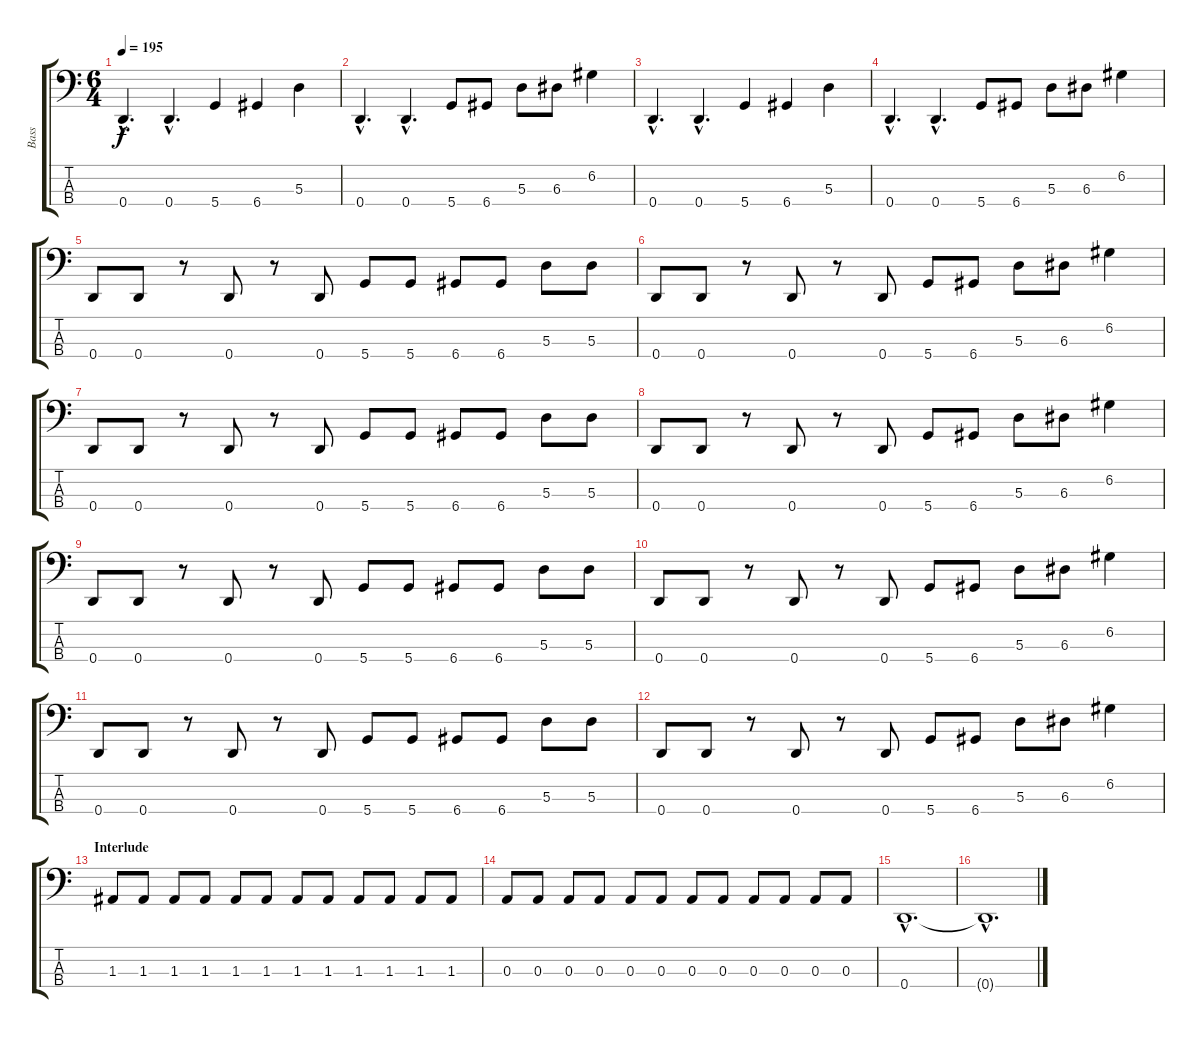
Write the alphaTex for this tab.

\track ("Bass" "Bass") {instrument electricbassfinger}
\staff {score tabs}
\tuning (G2 D2 A1 D1) {hide}
\ts (6 4)
\tempo 195
\clef f4
\ks c
0.4{hac}.4{d dy f} 0.4{hac}.4{d} 5.4.4 6.4.4 5.3.4 |
0.4{hac}.4{d} 0.4{hac}.4{d} 5.4.8 6.4.8 5.3.8 6.3.8 6.2.4 |
0.4{hac}.4{d} 0.4{hac}.4{d} 5.4.4 6.4.4 5.3.4 |
0.4{hac}.4{d} 0.4{hac}.4{d} 5.4.8 6.4.8 5.3.8 6.3.8 6.2.4 |
0.4.8 0.4.8 r.8 0.4.8 r.8 0.4.8 5.4.8 5.4.8 6.4.8 6.4.8 5.3.8 5.3.8 |
0.4.8 0.4.8 r.8 0.4.8 r.8 0.4.8 5.4.8 6.4.8 5.3.8 6.3.8 6.2.4 |
0.4.8 0.4.8 r.8 0.4.8 r.8 0.4.8 5.4.8 5.4.8 6.4.8 6.4.8 5.3.8 5.3.8 |
0.4.8 0.4.8 r.8 0.4.8 r.8 0.4.8 5.4.8 6.4.8 5.3.8 6.3.8 6.2.4 |
0.4.8 0.4.8 r.8 0.4.8 r.8 0.4.8 5.4.8 5.4.8 6.4.8 6.4.8 5.3.8 5.3.8 |
0.4.8 0.4.8 r.8 0.4.8 r.8 0.4.8 5.4.8 6.4.8 5.3.8 6.3.8 6.2.4 |
0.4.8 0.4.8 r.8 0.4.8 r.8 0.4.8 5.4.8 5.4.8 6.4.8 6.4.8 5.3.8 5.3.8 |
0.4.8 0.4.8 r.8 0.4.8 r.8 0.4.8 5.4.8 6.4.8 5.3.8 6.3.8 6.2.4 |
\section ("" "Interlude")
1.3.8 1.3.8 1.3.8 1.3.8 1.3.8 1.3.8 1.3.8 1.3.8 1.3.8 1.3.8 1.3.8 1.3.8 |
0.3.8 0.3.8 0.3.8 0.3.8 0.3.8 0.3.8 0.3.8 0.3.8 0.3.8 0.3.8 0.3.8 0.3.8 |
0.4{hac}.1{d} |
0.4{hac t}.1{d}
